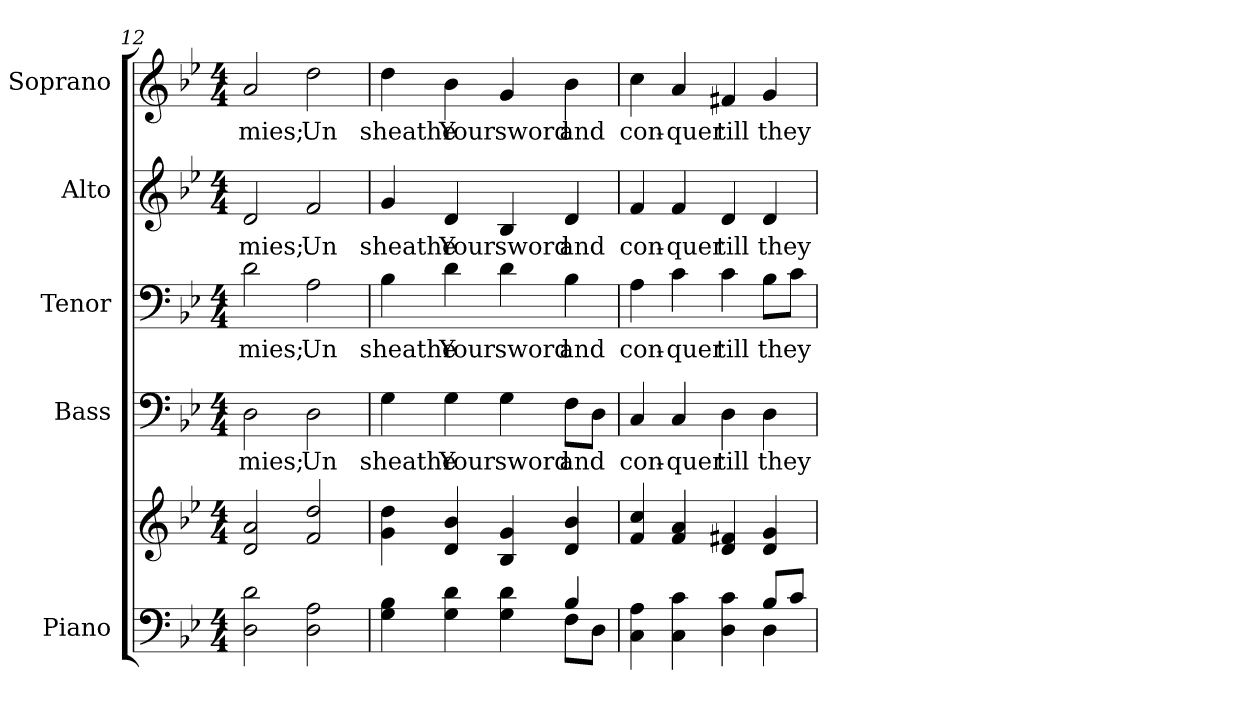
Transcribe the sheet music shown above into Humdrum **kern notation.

**kern	**kern	**kern	**text	**kern	**text	**kern	**text	**kern	**text
*part5	*part5	*part4	*part4	*part3	*part3	*part2	*part2	*part1	*part1
*staff6	*staff5	*staff4	*staff4	*staff3	*staff3	*staff2	*staff2	*staff1	*staff1
*I"Piano	*	*I"Bass	*	*I"Tenor	*	*I"Alto	*	*I"Soprano	*
*I'Pno.	*	*I'B.	*	*I'T.	*	*I'A.	*	*I'S.	*
*clefF4	*clefG2	*clefF4	*	*clefF4	*	*clefG2	*	*clefG2	*
*k[b-e-]	*k[b-e-]	*k[b-e-]	*	*k[b-e-]	*	*k[b-e-]	*	*k[b-e-]	*
*B-:	*B-:	*B-:	*	*B-:	*	*B-:	*	*B-:	*
*M4/4	*M4/4	*M4/4	*	*M4/4	*	*M4/4	*	*M4/4	*
=12	=12	=12	=12	=12	=12	=12	=12	=12	=12
!	!	!	!LO:LY:b:color=#000000	!	!	!	!	!	!
!	!	!	!	!	!LO:LY:b:color=#000000	!	!	!	!
!	!	!	!	!	!	!	!LO:LY:b:color=#000000	!	!
!	!	!	!	!	!	!	!	!	!LO:LY:b:color=#000000
2Di\ 2di	2di/ 2ai	2Di\	-mies;	2di\	-mies;	2di/	-mies;	2ai/	-mies;
!	!	!	!LO:LY:b:color=#000000	!	!	!	!	!	!
!	!	!	!	!	!LO:LY:b:color=#000000	!	!	!	!
!	!	!	!	!	!	!	!LO:LY:b:color=#000000	!	!
!	!	!	!	!	!	!	!	!	!LO:LY:b:color=#000000
2Di\ 2Ai	2fi/ 2ddi	2Di\	Un	2Ai\	Un	2fi/	Un	2ddi\	Un
!!LO:PB:g=z
=13	=13	=13	=13	=13	=13	=13	=13	=13	=13
*^	*	*	*	*	*	*	*	*	*
!	!	!	!	!LO:LY:b:color=#000000	!	!	!	!	!	!
!	!	!	!	!	!	!LO:LY:b:color=#000000	!	!	!	!
!	!	!	!	!	!	!	!	!LO:LY:b:color=#000000	!	!
!	!	!	!	!	!	!	!	!	!	!LO:LY:b:color=#000000
4Gi\ 4B-i	2ryy	4gi\ 4ddi	4Gi\	sheathe	4B-i\	sheathe	4gi/	sheathe	4ddi\	sheathe
!	!	!	!	!LO:LY:b:color=#000000	!	!	!	!	!	!
!	!	!	!	!	!	!LO:LY:b:color=#000000	!	!	!	!
!	!	!	!	!	!	!	!	!LO:LY:b:color=#000000	!	!
!	!	!	!	!	!	!	!	!	!	!LO:LY:b:color=#000000
4Gi\ 4di	.	4di/ 4b-i	4Gi\	Your	4di\	Your	4di/	Your	4b-i\	Your
!	!	!	!	!LO:LY:b:color=#000000	!	!	!	!	!	!
!	!	!	!	!	!	!LO:LY:b:color=#000000	!	!	!	!
!	!	!	!	!	!	!	!	!LO:LY:b:color=#000000	!	!
!	!	!	!	!	!	!	!	!	!	!LO:LY:b:color=#000000
4Gi\ 4di	4ryy	4B-i/ 4gi	4Gi\	sword	4di\	sword	4B-i/	sword	4gi/	sword
!	!	!	!	!LO:LY:b:color=#000000	!	!	!	!	!	!
!	!	!	!	!	!	!LO:LY:b:color=#000000	!	!	!	!
!	!	!	!	!	!	!	!	!LO:LY:b:color=#000000	!	!
!	!	!	!	!	!	!	!	!	!	!LO:LY:b:color=#000000
4B-i/	8Fi\L	4di/ 4b-i	8Fi\L	and	4B-i\	and	4di/	and	4b-i\	and
.	8Di\J	.	8Di\J	.	.	.	.	.	.	.
=14	=14	=14	=14	=14	=14	=14	=14	=14	=14	=14
!	!	!	!	!LO:LY:b:color=#000000	!	!	!	!	!	!
!	!	!	!	!	!	!LO:LY:b:color=#000000	!	!	!	!
!	!	!	!	!	!	!	!	!LO:LY:b:color=#000000	!	!
!	!	!	!	!	!	!	!	!	!	!LO:LY:b:color=#000000
4Ci\ 4Ai	2ryy	4fi/ 4cci	4Ci/	con-	4Ai\	con-	4fi/	con-	4cci\	con-
!	!	!	!	!LO:LY:b:color=#000000	!	!	!	!	!	!
!	!	!	!	!	!	!LO:LY:b:color=#000000	!	!	!	!
!	!	!	!	!	!	!	!	!LO:LY:b:color=#000000	!	!
!	!	!	!	!	!	!	!	!	!	!LO:LY:b:color=#000000
4Ci\ 4ci	.	4fi/ 4ai	4Ci/	-quer	4ci\	-quer	4fi/	-quer	4ai/	-quer
!	!	!	!	!LO:LY:b:color=#000000	!	!	!	!	!	!
!	!	!	!	!	!	!LO:LY:b:color=#000000	!	!	!	!
!	!	!	!	!	!	!	!	!LO:LY:b:color=#000000	!	!
!	!	!	!	!	!	!	!	!	!	!LO:LY:b:color=#000000
4Di\ 4ci	4ryy	4di/ 4f#Xi	4Di\	till	4ci\	till	4di/	till	4f#Xi/	till
!	!	!	!	!LO:LY:b:color=#000000	!	!	!	!	!	!
!	!	!	!	!	!	!LO:LY:b:color=#000000	!	!	!	!
!	!	!	!	!	!	!	!	!LO:LY:b:color=#000000	!	!
!	!	!	!	!	!	!	!	!	!	!LO:LY:b:color=#000000
8B-i/L	4Di\	4di/ 4gi	4Di\	they	8B-i\L	they	4di/	they	4gi/	they
8ci/J	.	.	.	.	8ci\J	.	.	.	.	.
*v	*v	*	*	*	*	*	*	*	*	*
=	=	=	=	=	=	=	=	=	=
*-	*-	*-	*-	*-	*-	*-	*-	*-	*-
